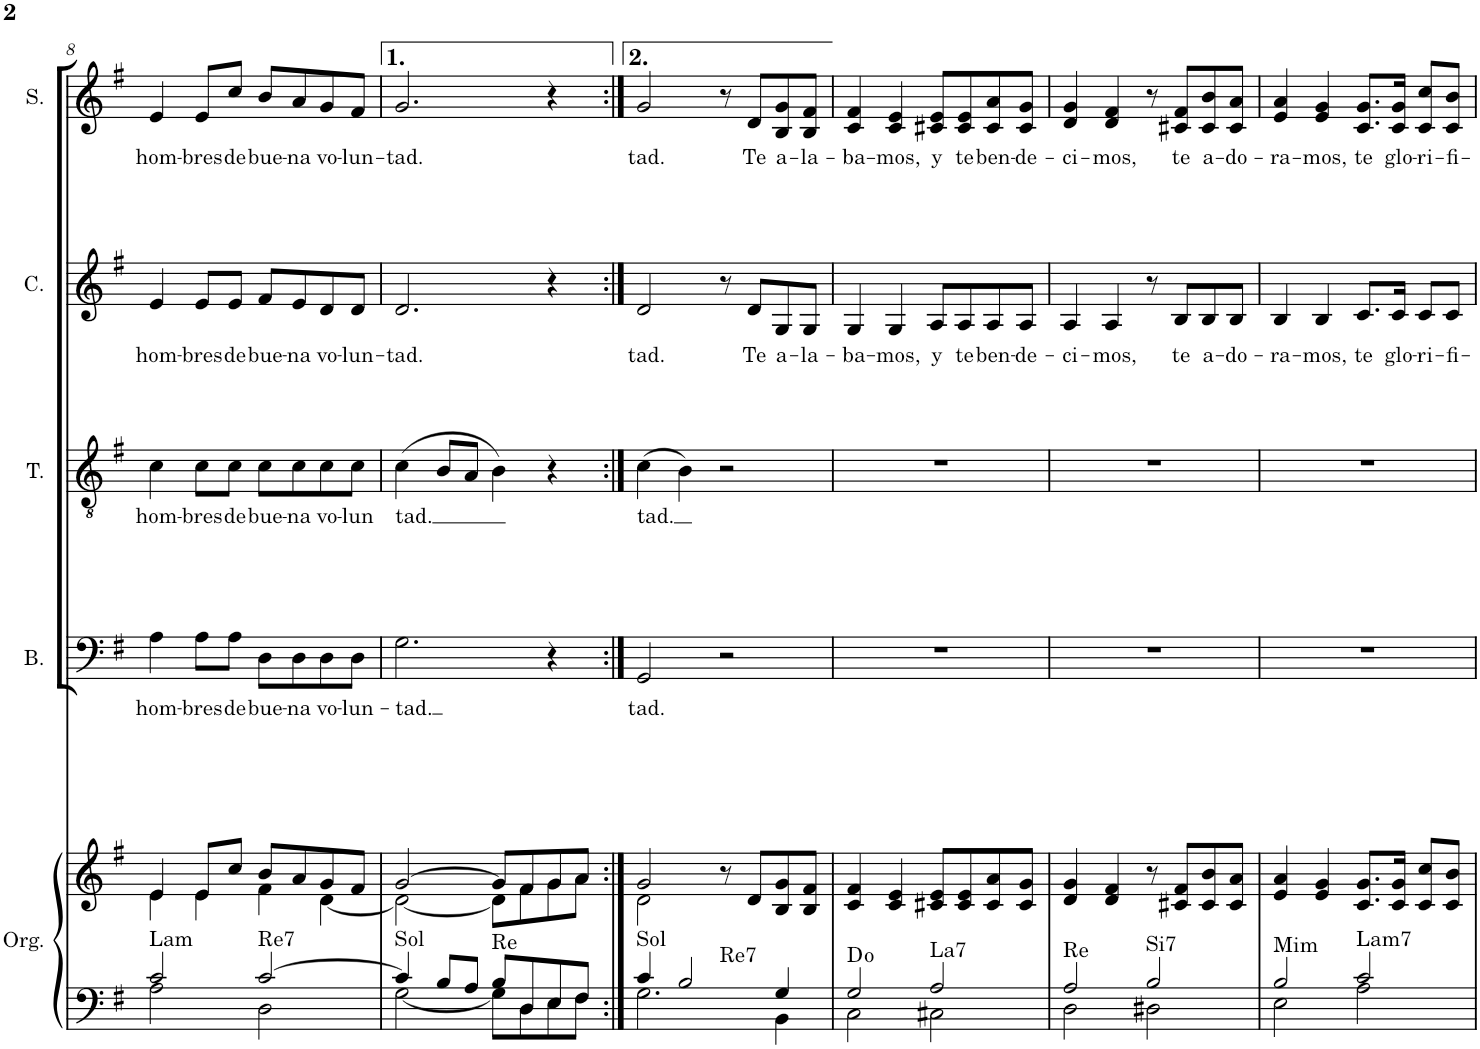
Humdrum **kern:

**kern	**kern	**harte	**kern	**text	**kern	**text	**kern	**text	**kern	**text
*part5	*part5	*part5	*part4	*part4	*part3	*part3	*part2	*part2	*part1	*part1
*staff6	*staff5	*	*staff4	*staff4	*staff3	*staff3	*staff2	*staff2	*staff1	*staff1
*I"Órgano	*	*	*I"Bajo	*	*I"Tenor	*	*I"Contralto	*	*I"Soprano	*
*	*	*	*I'B.	*	*I'T.	*	*I'C.	*	*I'S.	*
!!LO:PB:g=z
*clefF4	*clefG2	*	*clefF4	*	*clefGv2	*	*clefG2	*	*clefG2	*
*k[f#]	*k[f#]	*	*k[f#]	*	*k[f#]	*	*k[f#]	*	*k[f#]	*
*M4/4	*M4/4	*	*M4/4	*	*M4/4	*	*M4/4	*	*M4/4	*
=8	=8	=8	=8	=8	=8	=8	=8	=8	=8	=8
*^	*^	*	*	*	*	*	*	*	*	*
!	!	!	!	!LO:H:kt=Lam	!	!LO:LY:b	!	!LO:LY:b	!	!LO:LY:b	!	!LO:LY:b
2c/	2A\	4e/	4e\	N	4A\	hom-	4c\	hom-	4e/	hom-	4e/	hom-
!	!	!	!	!	!	!LO:LY:b	!	!LO:LY:b	!	!LO:LY:b	!	!LO:LY:b
.	.	8e/L	4e\	.	8A\L	-bres	8c\L	-bres	8e/L	-bres	8e/L	-bres
!	!	!	!	!	!	!LO:LY:b	!	!LO:LY:b	!	!LO:LY:b	!	!LO:LY:b
.	.	8cc/J	.	.	8A\J	de	8c\J	de	8e/J	de	8cc/J	de
!	!	!	!	!LO:H:kt=Re7	!	!LO:LY:b	!	!LO:LY:b	!	!LO:LY:b	!	!LO:LY:b
[2c/	2D\	8b/L	4f#\	N	8D\L	bue-	8c\L	bue-	8f#/L	bue-	8b/L	bue-
!	!	!	!	!	!	!LO:LY:b	!	!LO:LY:b	!	!LO:LY:b	!	!LO:LY:b
.	.	8a/	.	.	8D\	-na	8c\	-na	8e/	-na	8a/	-na
!	!	!	!	!	!	!LO:LY:b	!	!LO:LY:b	!	!LO:LY:b	!	!LO:LY:b
.	.	8g/	[4d\	.	8D\	vo-	8c\	vo-	8d/	vo-	8g/	vo-
!	!	!	!	!	!	!LO:LY:b	!	!LO:LY:b	!	!LO:LY:b	!	!LO:LY:b
.	.	8f#/J	.	.	8D\J	-lun-	8c\J	-lun	8d/J	-lun-	8f#/J	-lun-
=9	=9	=9	=9	=9	=9	=9	=9	=9	=9	=9	=9	=9
!	!	!	!	!LO:H:kt=Sol	!	!LO:LY:b	!	!LO:LY:b	!	!LO:LY:b	!	!LO:LY:b
4c/]	[2G\	[2g/	2d\_	N	2.G\	-tad.	(4c\	tad.	2.d/	-tad.	2.g/	-tad.
8B/L	.	.	.	.	.	.	8B/L	.	.	.	.	.
8A/J	.	.	.	.	.	.	8A/J	.	.	.	.	.
!	!	!	!	!LO:H:kt=Re	!	!	!	!	!	!	!	!
8B/L	8G\L]	8g/L]	8d\L]	N	.	.	4B\)	.	.	.	.	.
8D/	8D\	8f#/	8f#\	.	.	.	.	.	.	.	.	.
8E/	8E\	8g/	8g\	.	4r	.	4r	.	4r	.	4r	.
8F#/J	8F#\J	8a/J	8a\J	.	.	.	.	.	.	.	.	.
=10:|!	=10:|!	=10:|!	=10:|!	=10:|!	=10:|!	=10:|!	=10:|!	=10:|!	=10:|!	=10:|!	=10:|!	=10:|!
!	!	!	!	!LO:H:kt=Sol	!	!LO:LY:b	!	!LO:LY:b	!	!LO:LY:b	!	!LO:LY:b
*	*	*	*^	*	*	*	*	*	*	*	*	*
4c/	2.G\	2g/	2d\	4ryy	N	2GG/	tad.	(4c\	tad.	2d/	tad.	2g/	tad.
!	!	!	!	!	!LO:H:kt=Re7	!	!	!	!	!	!	!	!
2B/	.	.	.	2.ryy	N	.	.	4B\)	.	.	.	.	.
.	.	8r	2ryy	.	.	2r	.	2r	.	8r	.	8r	.
!	!	!	!	!	!	!	!	!	!	!	!LO:LY:b	!	!LO:LY:b
.	.	8d/L	.	.	.	.	.	.	.	8d/L	Te	8d/L	Te
!	!	!	!	!	!	!	!	!	!	!	!LO:LY:b	!	!LO:LY:b
4G/	4BB\	8B/ 8g/	.	.	.	.	.	.	.	8G/	a-	8B/ 8g/	a-
!	!	!	!	!	!	!	!	!	!	!	!LO:LY:b	!	!LO:LY:b
.	.	8B/ 8f#/J	.	.	.	.	.	.	.	8G/J	-la-	8B/ 8f#/J	-la-
=11	=11	=11	=11	=11	=11	=11	=11	=11	=11	=11	=11	=11	=11
!	!	!	!	!	!	!	!	!	!	!	!LO:LY:b	!	!LO:LY:b
*	*	*v	*v	*v	*	*	*	*	*	*	*	*	*
2G/	2C\	4c/ 4f#/	D:dim	1r	.	1r	.	4G/	-ba-	4c/ 4f#/	-ba-
!	!	!	!	!	!	!	!	!	!LO:LY:b	!	!LO:LY:b
.	.	4c/ 4e/	.	.	.	.	.	4G/	-mos,	4c/ 4e/	-mos,
!	!	!	!LO:H:kt=La7	!	!	!	!	!	!LO:LY:b	!	!LO:LY:b
2A/	2C#X\	8c#X/ 8e/L	N	.	.	.	.	8A/L	y	8c#X/ 8e/L	y
!	!	!	!	!	!	!	!	!	!LO:LY:b	!	!LO:LY:b
.	.	8c#/ 8e/	.	.	.	.	.	8A/	te	8c#/ 8e/	te
!	!	!	!	!	!	!	!	!	!LO:LY:b	!	!LO:LY:b
.	.	8c#/ 8a/	.	.	.	.	.	8A/	ben-	8c#/ 8a/	ben-
!	!	!	!	!	!	!	!	!	!LO:LY:b	!	!LO:LY:b
.	.	8c#/ 8g/J	.	.	.	.	.	8A/J	-de-	8c#/ 8g/J	-de-
=12	=12	=12	=12	=12	=12	=12	=12	=12	=12	=12	=12
!	!	!	!LO:H:kt=Re	!	!	!	!	!	!LO:LY:b	!	!LO:LY:b
2A/	2D\	4d/ 4g/	N	1r	.	1r	.	4A/	-ci-	4d/ 4g/	-ci-
!	!	!	!	!	!	!	!	!	!LO:LY:b	!	!LO:LY:b
.	.	4d/ 4f#/	.	.	.	.	.	4A/	-mos,	4d/ 4f#/	-mos,
!	!	!	!LO:H:kt=Si7	!	!	!	!	!	!	!	!
2B/	2D#X\	8r	N	.	.	.	.	8r	.	8r	.
!	!	!	!	!	!	!	!	!	!LO:LY:b	!	!LO:LY:b
.	.	8c#X/ 8f#/L	.	.	.	.	.	8B/L	te	8c#X/ 8f#/L	te
!	!	!	!	!	!	!	!	!	!LO:LY:b	!	!LO:LY:b
.	.	8c#/ 8b/	.	.	.	.	.	8B/	a-	8c#/ 8b/	a-
!	!	!	!	!	!	!	!	!	!LO:LY:b	!	!LO:LY:b
.	.	8c#/ 8a/J	.	.	.	.	.	8B/J	-do-	8c#/ 8a/J	-do-
=13	=13	=13	=13	=13	=13	=13	=13	=13	=13	=13	=13
!	!	!	!LO:H:kt=Mim	!	!	!	!	!	!LO:LY:b	!	!LO:LY:b
2B/	2E\	4e/ 4a/	N	1r	.	1r	.	4B/	-ra-	4e/ 4a/	-ra-
!	!	!	!	!	!	!	!	!	!LO:LY:b	!	!LO:LY:b
.	.	4e/ 4g/	.	.	.	.	.	4B/	-mos,	4e/ 4g/	-mos,
!	!	!	!LO:H:kt=Lam7	!	!	!	!	!	!LO:LY:b	!	!LO:LY:b
2c/	2A\	8.c/ 8.g/L	N	.	.	.	.	8.c/L	te	8.c/ 8.g/L	te
!	!	!	!	!	!	!	!	!	!LO:LY:b	!	!LO:LY:b
.	.	16c/ 16g/Jk	.	.	.	.	.	16c/Jk	glo-	16c/ 16g/Jk	glo-
!	!	!	!	!	!	!	!	!	!LO:LY:b	!	!LO:LY:b
.	.	8c/ 8cc/L	.	.	.	.	.	8c/L	-ri-	8c/ 8cc/L	-ri-
!	!	!	!	!	!	!	!	!	!LO:LY:b	!	!LO:LY:b
.	.	8c/ 8b/J	.	.	.	.	.	8c/J	-fi-	8c/ 8b/J	-fi-
*v	*v	*	*	*	*	*	*	*	*	*	*
=	=	=	=	=	=	=	=	=	=	=
*-	*-	*-	*-	*-	*-	*-	*-	*-	*-	*-
